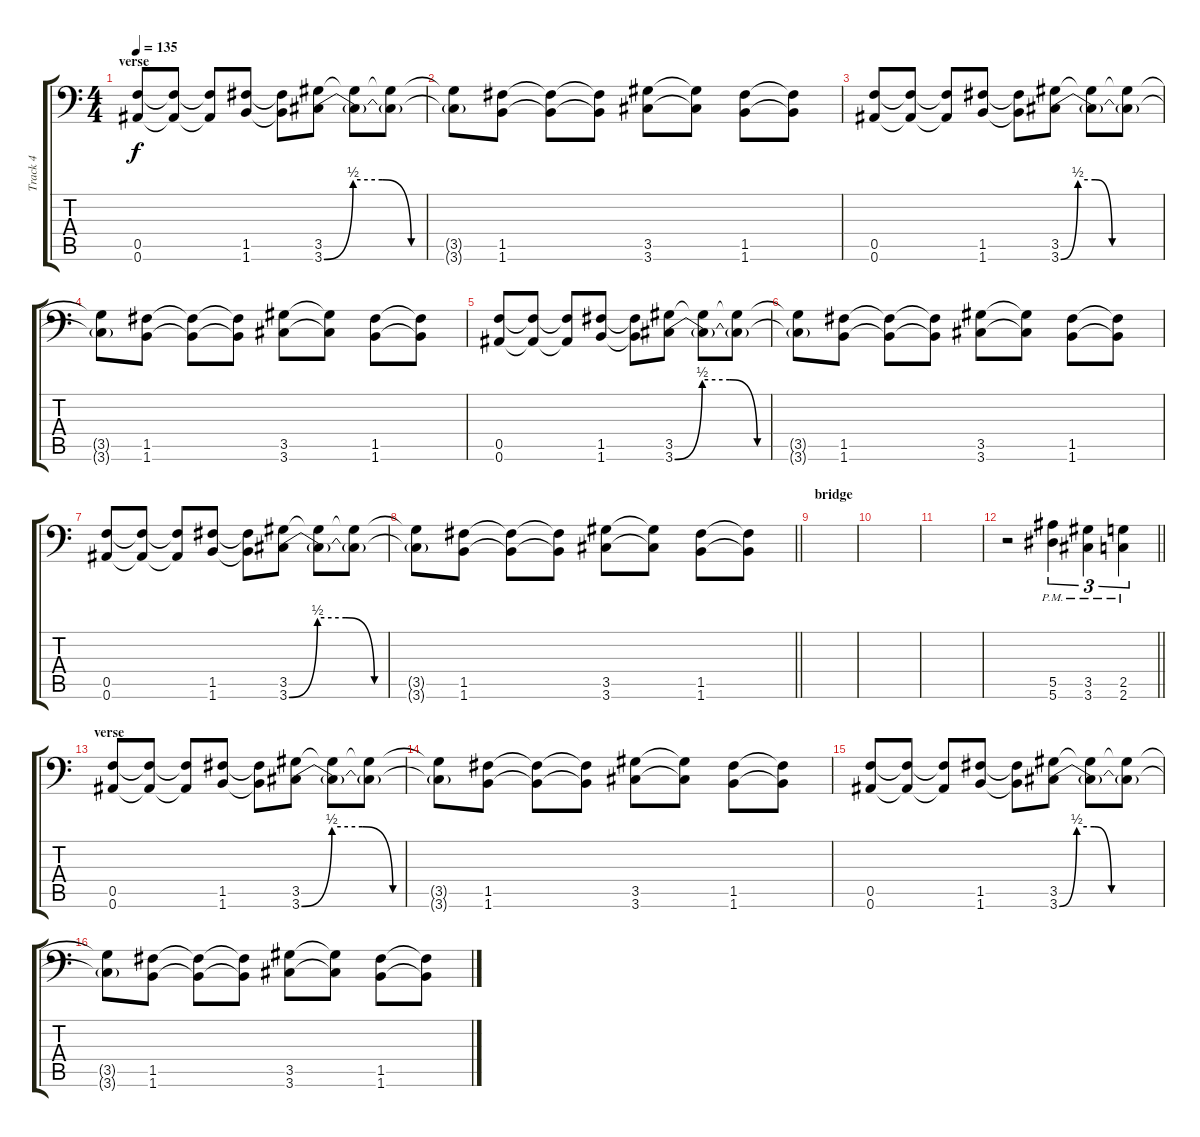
\track ("Track 4" "Track 4") {instrument distortionguitar}
\staff {score tabs}
\tuning (C4 G3 Eb3 Bb2 F2 Bb1) {hide}
\ts (4 4)
\section ("" "verse")
\tempo 135
\clef f4
\ks c
(0.5 0.6).8{dy f} (0.5{t} 0.6{t}).8 (0.5{t} 0.6{t}).8 (1.5 1.6).8 (1.5{t} 1.6{t}).8 (3.5 3.6{be (custom 0 0 10 2 20 2 30 0 60 0)}).8 (3.5{t} 3.6{t}).8 (3.5{t} 3.6{t}).8 |
(3.5{t} 3.6{t}).8 (1.5 1.6).8 (1.5{t} 1.6{t}).8 (1.5{t} 1.6{t}).8 (3.5 3.6).8 (3.5{t} 3.6{t}).8 (1.5 1.6).8 (1.5{t} 1.6{t}).8 |
(0.5 0.6).8 (0.5{t} 0.6{t}).8 (0.5{t} 0.6{t}).8 (1.5 1.6).8 (1.5{t} 1.6{t}).8 (3.5 3.6{be (custom 0 0 10 2 20 2 30 0 60 0)}).8 (3.5{t} 3.6{t}).8 (3.5{t} 3.6{t}).8 |
(3.5{t} 3.6{t}).8 (1.5 1.6).8 (1.5{t} 1.6{t}).8 (1.5{t} 1.6{t}).8 (3.5 3.6).8 (3.5{t} 3.6{t}).8 (1.5 1.6).8 (1.5{t} 1.6{t}).8 |
(0.5 0.6).8 (0.5{t} 0.6{t}).8 (0.5{t} 0.6{t}).8 (1.5 1.6).8 (1.5{t} 1.6{t}).8 (3.5 3.6{be (custom 0 0 10 2 20 2 30 0 60 0)}).8 (3.5{t} 3.6{t}).8 (3.5{t} 3.6{t}).8 |
(3.5{t} 3.6{t}).8 (1.5 1.6).8 (1.5{t} 1.6{t}).8 (1.5{t} 1.6{t}).8 (3.5 3.6).8 (3.5{t} 3.6{t}).8 (1.5 1.6).8 (1.5{t} 1.6{t}).8 |
(0.5 0.6).8 (0.5{t} 0.6{t}).8 (0.5{t} 0.6{t}).8 (1.5 1.6).8 (1.5{t} 1.6{t}).8 (3.5 3.6{be (custom 0 0 10 2 20 2 30 0 60 0)}).8 (3.5{t} 3.6{t}).8 (3.5{t} 3.6{t}).8 |
\barLineRight lightlight
(3.5{t} 3.6{t}).8 (1.5 1.6).8 (1.5{t} 1.6{t}).8 (1.5{t} 1.6{t}).8 (3.5 3.6).8 (3.5{t} 3.6{t}).8 (1.5 1.6).8 (1.5{t} 1.6{t}).8 |
\section ("" "bridge")
|
|
|
\barLineRight lightlight
r.2 (5.5{pm} 5.6{pm}).4{tu (3 2)} (3.5{pm} 3.6{pm}).4{tu (3 2)} (2.5{pm} 2.6{pm}).4{tu (3 2)} |
\section ("" "verse")
(0.5 0.6).8 (0.5{t} 0.6{t}).8 (0.5{t} 0.6{t}).8 (1.5 1.6).8 (1.5{t} 1.6{t}).8 (3.5 3.6{be (custom 0 0 10 2 20 2 30 0 60 0)}).8 (3.5{t} 3.6{t}).8 (3.5{t} 3.6{t}).8 |
(3.5{t} 3.6{t}).8 (1.5 1.6).8 (1.5{t} 1.6{t}).8 (1.5{t} 1.6{t}).8 (3.5 3.6).8 (3.5{t} 3.6{t}).8 (1.5 1.6).8 (1.5{t} 1.6{t}).8 |
(0.5 0.6).8 (0.5{t} 0.6{t}).8 (0.5{t} 0.6{t}).8 (1.5 1.6).8 (1.5{t} 1.6{t}).8 (3.5 3.6{be (custom 0 0 10 2 20 2 30 0 60 0)}).8 (3.5{t} 3.6{t}).8 (3.5{t} 3.6{t}).8 |
(3.5{t} 3.6{t}).8 (1.5 1.6).8 (1.5{t} 1.6{t}).8 (1.5{t} 1.6{t}).8 (3.5 3.6).8 (3.5{t} 3.6{t}).8 (1.5 1.6).8 (1.5{t} 1.6{t}).8
